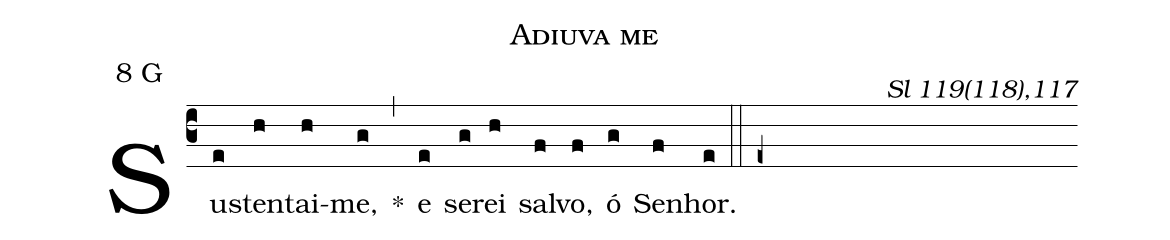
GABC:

name: Adiuva me;
mode: 8;
mode-differentia: G;
commentary: Sl 119(118),117;
%%
(c3)

Sus(e)ten(h)tai-(h)me,(g) *(,) e(e) se(g)rei(h) sal(f)vo,(f) ó(g) Se(f)nhor.(e)

(::)

(e+)
